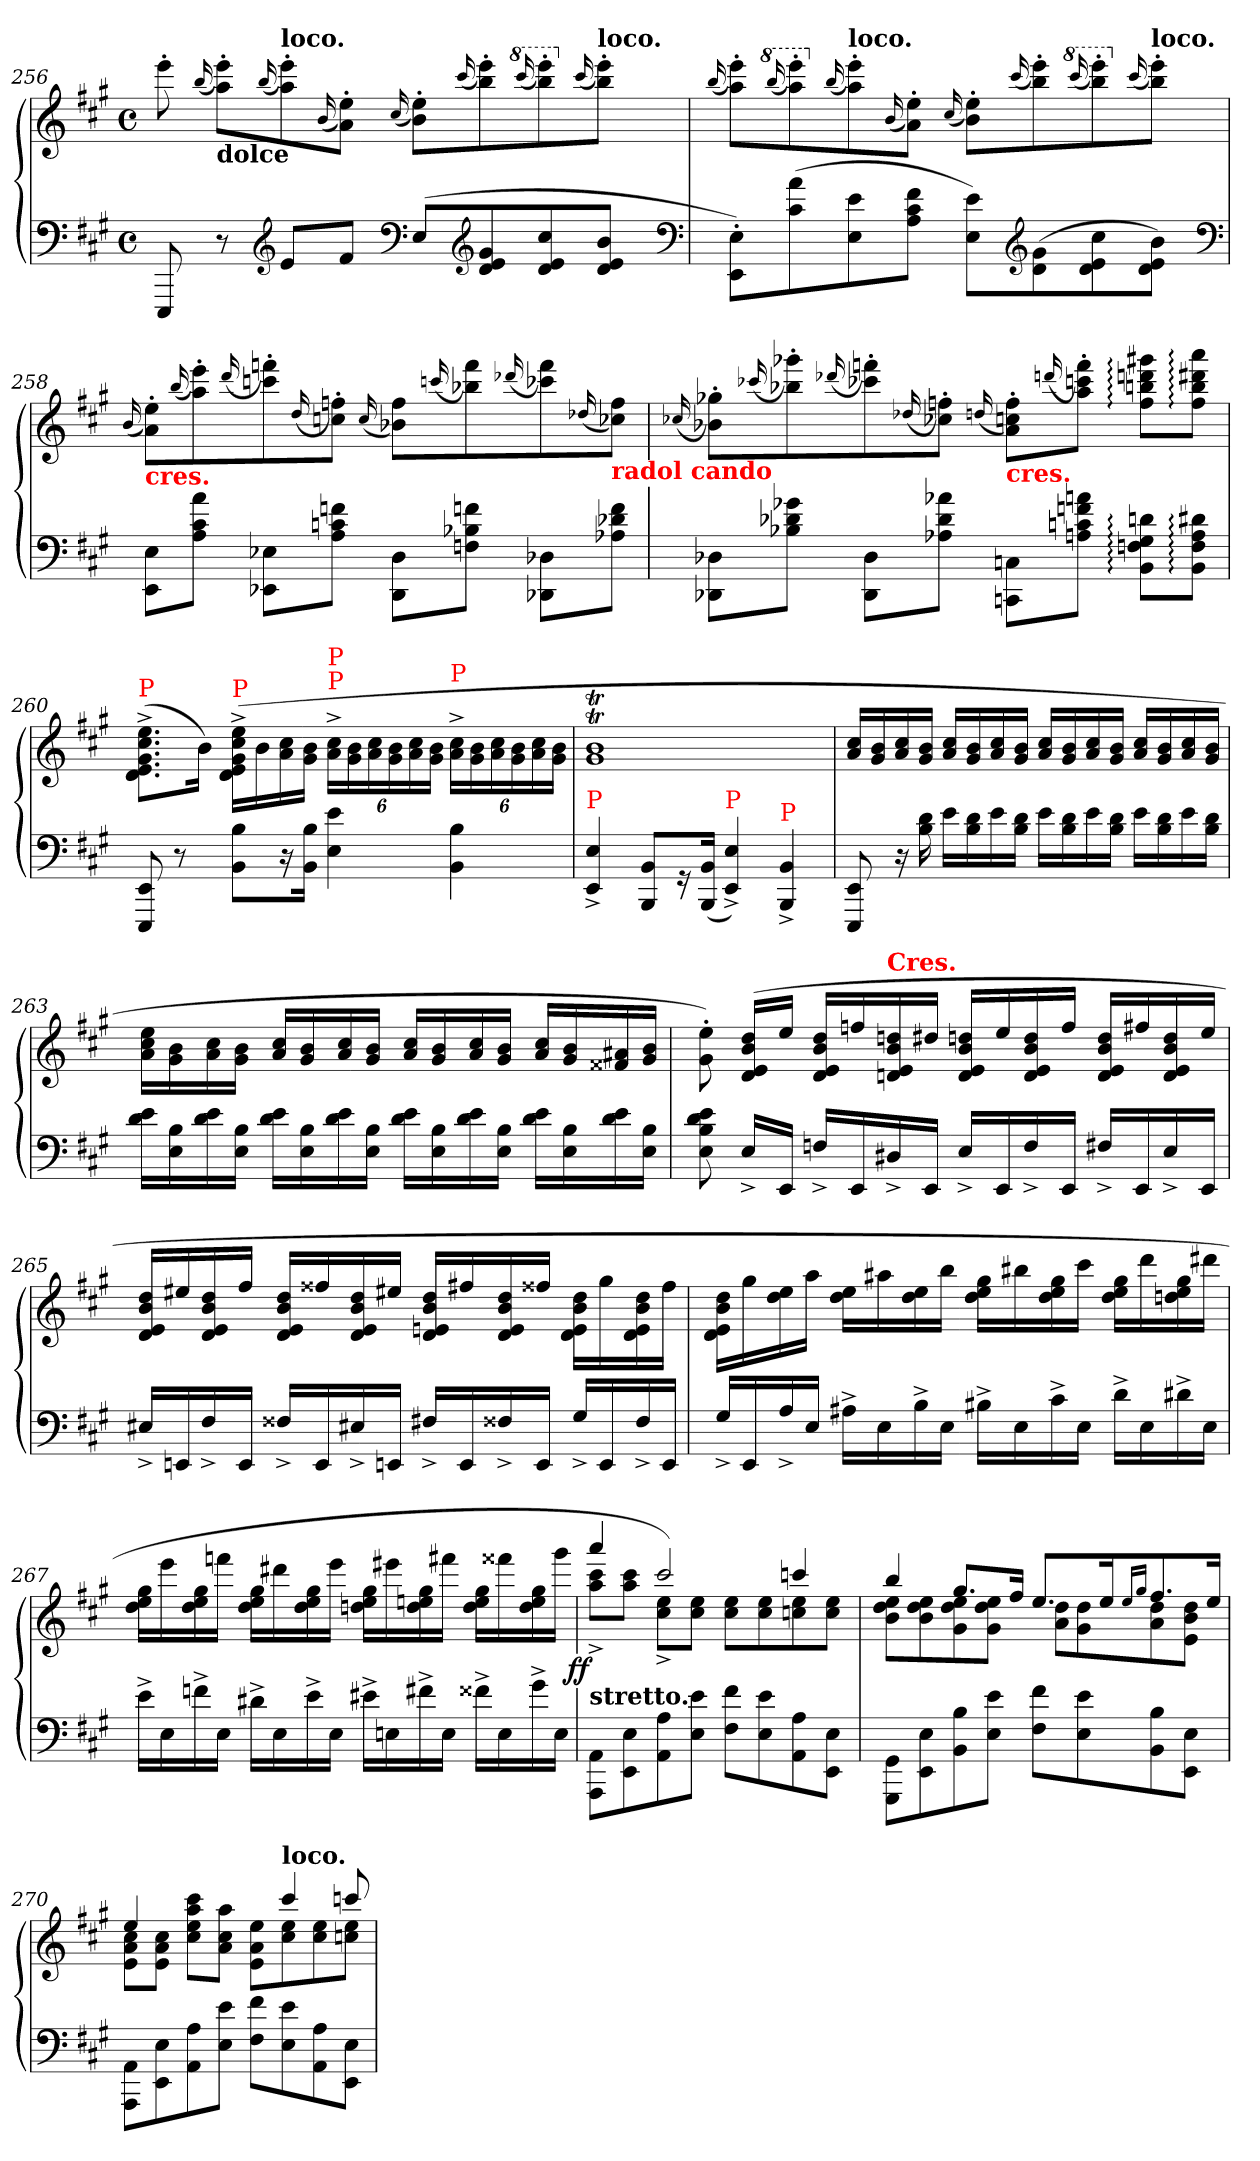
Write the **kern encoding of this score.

**kern	**kern	**dynam
*part1	*part1	*part1
*staff2	*staff1	*staff1/2
*clefF4	*clefG2	*
*k[f#c#g#]	*k[f#c#g#]	*
*M4/4	*M4/4	*
*met(c)	*met(c)	*
=256	=256	=256
8EEE	8eee'>	.
.	(<16qqbb/	.
!	!LO:TX:b:B:t=dolce	!
8r	8eee'> 8aa'>L)	.
*clefG2	*	*
.	(<16qqbb/	.
!	!LO:TX:a:B:t=loco.	!
8eL	8eee'> 8aa'>)	.
.	(<16qqb/	.
8f#J	8ee'> 8a'>J)	.
*clefF4	*	*
.	(<16qqcc#/	.
(<8EL	8ee'> 8b'>L)	.
*clefG2	*	*
.	(<16qqccc#/	.
8g# 8e 8d	8eee'> 8bb'>)	.
*	*8va	*
.	(<16qqcccc#/	.
8cc# 8e 8d	8eeee'> 8bbb'>)	.
*	*X8va	*
.	(<16qqccc#/	.
!	!LO:TX:a:B:t=loco.	!
8b 8e 8dJ	8eee'> 8bb'>J)	.
*clefF4	*	*
=257	=257	=257
.	(<16qqbb/	.
8E'> 8EE'>L)	8eee'> 8aa'>L)	.
*	*8va	*
.	(<16qqbbb/	.
(>8a 8c#	8eeee'> 8aaa'>)	.
*	*X8va	*
.	(<16qqbb/	.
!	!LO:TX:a:B:t=loco.	!
8e 8E	8eee'> 8aa'>)	.
.	(<16qqb/	.
8f# 8c# 8AJ	8ee'> 8a'>J)	.
.	(<16qqcc#/	.
8e 8EL)	8ee'> 8b'>L)	.
*clefG2	*	*
.	(<16qqccc#/	.
(>8g# 8d	8eee'> 8bb'>)	.
*	*8va	*
.	(<16qqcccc#/	.
8cc# 8e 8d	8eeee'> 8bbb'>)	.
*	*X8va	*
.	(<16qqccc#/	.
!	!LO:TX:a:B:t=loco.	!
8b 8e 8dJ)	8eee'> 8bb'>J)	.
*clefF4	*	*
=258	=258	=258
.	(<16qqb/	.
!	!LO:TX:b:B:color=red:t=cres.	!
8E 8EEL	8ee'> 8a'>L)	.
.	(<16qqbb/	.
8a 8c# 8AJ	8eee'> 8aa'>)	.
.	(<16qqddd/	.
8E-X 8EE-XL	8fffn'> 8cccn'>)	.
.	(<16qqdd/	.
8fn 8cn 8AJ	8ffn'> 8ccn'>J)	.
.	(<16qqcc/	.
8D 8DDL	8ff 8b-XL)	.
.	(<16qqcccn/	.
8fn 8B-X 8FnJ	8fff 8bb-X)	.
.	(<16qqddd-X/	.
8D-X 8DD-XL	8fff 8ccc-X)	.
.	(<16qqdd-X/	.
!	!LO:TX:b:B:color=red:t=radol cando	!
8f 8d-X 8A-XJ	8ff 8cc-XJ)	.
=259	=259	=259
.	(<16qqcc-X/	.
8D-X 8DD-XL	8gg-X'> 8b-X'>L)	.
.	(<16qqccc-X/	.
8g-X 8d-X 8B-XJ	8ggg-X'> 8bb-X'>)	.
.	(<16qqddd-X/	.
8D- 8DD-L	8fffn'> 8ccc-X'>)	.
.	(<16qqdd-X/	.
8a-X 8d- 8A-XJ	8ffn'> 8cc-X'>J)	.
.	(<16qqddn/	.
!	!LO:TX:b:B:color=red:t=cres.	!
8Cn 8CCnL	8ff'> 8ccn'> 8a'>L)	.
.	(<16qqdddn/	.
8an 8fn 8cn 8AnJ	8fff'> 8cccn'> 8aa'>J)	.
8dn: 8G#: 8Fn: 8BB:L	8ggg#X: 8ddd: 8bbn: 8ff:L	.
8d#X: 8A: 8F: 8BB:J	8aaa: 8ddd#X: 8bb: 8ff:J	.
=260	=260	=260
!	!LO:TX:a:color=red:t=P	!
8EE 8EEE	(>8.ee^<\ 8.cc#^<\ 8.g#^<\ 8.e^<\ 8.d^<\L	.
8r	.	.
.	16b\Jk)	.
!	!LO:TX:a:color=red:t=P	!
8B 8BBL	(>16ee^<\ 16cc#^<\ 16g#^<\ 16e^<\ 16d^<\LL	.
.	16b\	.
16r	16cc#\ 16a\	.
16B 16BBJk	16b\ 16g#\JJ	.
*	*Xbrackettup	*
!	!LO:TX:a:color=red:t=P	!
!	!LO:TX:a:color=red:t=P	!
4e 4E	24cc#^<\ 24a^<\LL	.
.	24b\ 24g#\	.
.	24cc#\ 24a\	.
.	24b\ 24g#\	.
.	24cc#\ 24a\	.
.	24b\ 24g#\JJ	.
!	!LO:TX:a:color=red:t=P	!
4B 4BB	24cc#^<\ 24a^<\LL	.
.	24b\ 24g#\	.
.	24cc#\ 24a\	.
.	24b\ 24g#\	.
.	24cc#\ 24a\	.
.	24b\ 24g#\JJ	.
=261	=261	=261
!LO:TX:a:color=red:t=P	!	!
4E^> 4EE^>	1bT 1g#T	.
8BB 8BBBL	.	.
16r	.	.
(<16BB 16BBBJk	.	.
!LO:TX:a:color=red:t=P	!	!
4E^> 4EE^>)	.	.
!LO:TX:a:color=red:t=P	!	!
4BB^> 4BBB^>	.	.
=262	=262	=262
8EE 8EEE	16cc# 16aLL	.
.	16b 16g#	.
16r	16cc# 16a	.
16d 16B	16b 16g#JJ	.
16eLL	16cc# 16aLL	.
16d 16B	16b 16g#	.
16e	16cc# 16a	.
16d 16BJJ	16b 16g#JJ	.
16eLL	16cc# 16aLL	.
16d 16B	16b 16g#	.
16e	16cc# 16a	.
16d 16BJJ	16b 16g#JJ	.
16eLL	16cc# 16aLL	.
16d 16B	16b 16g#	.
16e	16cc# 16a	.
16d 16BJJ	16b 16g#JJ	.
=263	=263	=263
16e 16dLL	16ee 16cc# 16aLL	.
16B 16E	16b 16g#	.
16e 16d	16cc# 16a	.
16B 16EJJ	16b 16g#JJ	.
16e 16dLL	16cc# 16aLL	.
16B 16E	16b 16g#	.
16e 16d	16cc# 16a	.
16B 16EJJ	16b 16g#JJ	.
16e 16dLL	16cc# 16aLL	.
16B 16E	16b 16g#	.
16e 16d	16cc# 16a	.
16B 16EJJ	16b 16g#JJ	.
16e 16dLL	16cc# 16aLL	.
16B 16E	16b 16g#	.
16e 16d	16a#X 16f##X	.
16B 16EJJ	16b 16g#JJ	.
=264	=264	=264
8e 8d 8B 8E	8ee'> 8g#'>)	.
16E^<LL	(>16dd 16b 16e 16dLL	.
16EEJJ	16eeJJ	.
16Fn^<LL	16dd 16b 16e 16dLL	.
16EE	16ffn	.
!	!LO:TX:a:B:color=red:t=Cres.	!
16D#X^<	16ddn 16b 16e 16dn	.
16EEJJ	16dd#XJJ	.
16E^<LL	16ddn 16b 16e 16dLL	.
16EE	16ee	.
16F^<	16dd 16b 16e 16d	.
16EEJJ	16ffJJ	.
16F#X^<LL	16dd 16b 16e 16dLL	.
16EE	16ff#X	.
16E^<	16dd 16b 16e 16d	.
16EEJJ	16eeJJ	.
=265	=265	=265
16E#X^>LL	16dd 16b 16e 16dLL	.
16EEn	16ee#X	.
16F#^>	16dd 16b 16e 16d	.
16EEJJ	16ff#JJ	.
16F##X^>LL	16dd 16b 16e 16dLL	.
16EE	16ff##X	.
16E#X^>	16dd 16b 16e 16d	.
16EEnJJ	16ee#XJJ	.
16F#X^>LL	16dd 16b 16en 16dLL	.
16EE	16ff#X	.
16F##X^>	16dd 16b 16e 16d	.
16EEJJ	16ff##XJJ	.
16G#^>LL	16dd 16b 16e 16dLL	.
16EE	16gg#	.
16F##^>	16dd 16b 16e 16d	.
16EEJJ	16ff##JJ	.
=266	=266	=266
16G#^>LL	16dd 16b 16e 16dLL	.
16EE	16gg#	.
16A^>	16ee 16dd	.
16EJJ	16aaJJ	.
16A#X^>LL	16ee 16ddLL	.
16E	16aa#X	.
16B^>	16ee 16dd	.
16EJJ	16bbJJ	.
16B#X^>LL	16gg# 16ee 16ddLL	.
16E	16bb#X	.
16c#^>	16gg# 16ee 16dd	.
16EJJ	16ccc#JJ	.
16d^>LL	16gg# 16ee 16ddLL	.
16E	16ddd	.
16d#X^>	16gg# 16ee 16ddn	.
16EJJ	16ddd#XJJ	.
=267	=267	=267
16e^>LL	16gg# 16ee 16ddLL	.
16E	16eee	.
16fn^>	16gg# 16ee 16dd	.
16EJJ	16fffnJJ	.
16d#X^>LL	16gg# 16ee 16ddLL	.
16E	16ddd#X	.
16e^>	16gg# 16ee 16dd	.
16EJJ	16eeeJJ	.
16e#X^>LL	16gg# 16ee 16ddnLL	.
16En	16eee#X	.
16f#X^>	16gg# 16een 16dd	.
16EJJ	16fff#XJJ	.
16f##X^>LL	16gg# 16ee 16ddLL	.
16E	16fff##X	.
16g#^>	16gg# 16ee 16dd	.
16EJJ	16ggg#JJ	.
=268	=268	=268
*	*^	*
!LO:TX:a:B:t=stretto.	!	!	!
!	!	!	!LO:DY:b:rj
8AA\ 8AAA\L	4aaa	8ccc#^< 8aa^<L	ff
8E\ 8EE\	.	8ccc# 8aaJ	.
8A\ 8AA\	2ccc#)	8ee^< 8cc#^<L	.
8e\ 8E\J	.	8ee 8cc#J	.
8f#\ 8F#\L	.	8ee 8cc#L	.
8e\ 8E\	.	8ee 8cc#	.
8A\ 8AA\	4cccn	8ee 8ccn	.
8E\ 8EE\J	.	8ee 8ccJ	.
=269	=269	=269	=269
8GG#\ 8GGG#\L	4bb	8ee 8dd 8bL	.
8E\ 8EE\	.	8ee 8dd 8b	.
8B\ 8BB\	8.gg#L	8ee 8dd 8g#	.
8e\ 8E\J	.	8ee 8dd 8g#J	.
.	16ff#Jk	.	.
8f#\ 8F#\L	8.eeL	8dd 8aL	.
8e\ 8E\	.	8dd 8g#	.
.	16eek	.	.
.	16qqee/LL	.	.
.	16qqgg#/JJ	.	.
8B\ 8BB\	8.ff#	8dd 8a	.
8E\ 8EE\J	.	8dd 8b 8eJ	.
.	16eeJk	.	.
=270	=270	=270	=270
8AA\ 8AAA\L	4ee	8cc# 8a 8eL	.
8E\ 8EE\	.	8cc# 8a 8eJ	.
*	*8va	*	*
8A\ 8AA\	4ryy	8cccc# 8aaa 8eee 8ccc#L	.
8e\ 8E\J	.	8aaa 8ccc# 8aaJ	.
8f# 8F#L	8ryy	8eee 8aa 8eeL	.
*	*X8va	*	*
!	!LO:TX:a:B:t=loco.	!	!
8e 8E	4ccc#	8ee 8cc#	.
8A 8AA	.	8ee 8cc#	.
8E 8EEJ	8cccn	8ee 8ccnJ	.
*	*v	*v	*
=	=	=
*-	*-	*-
